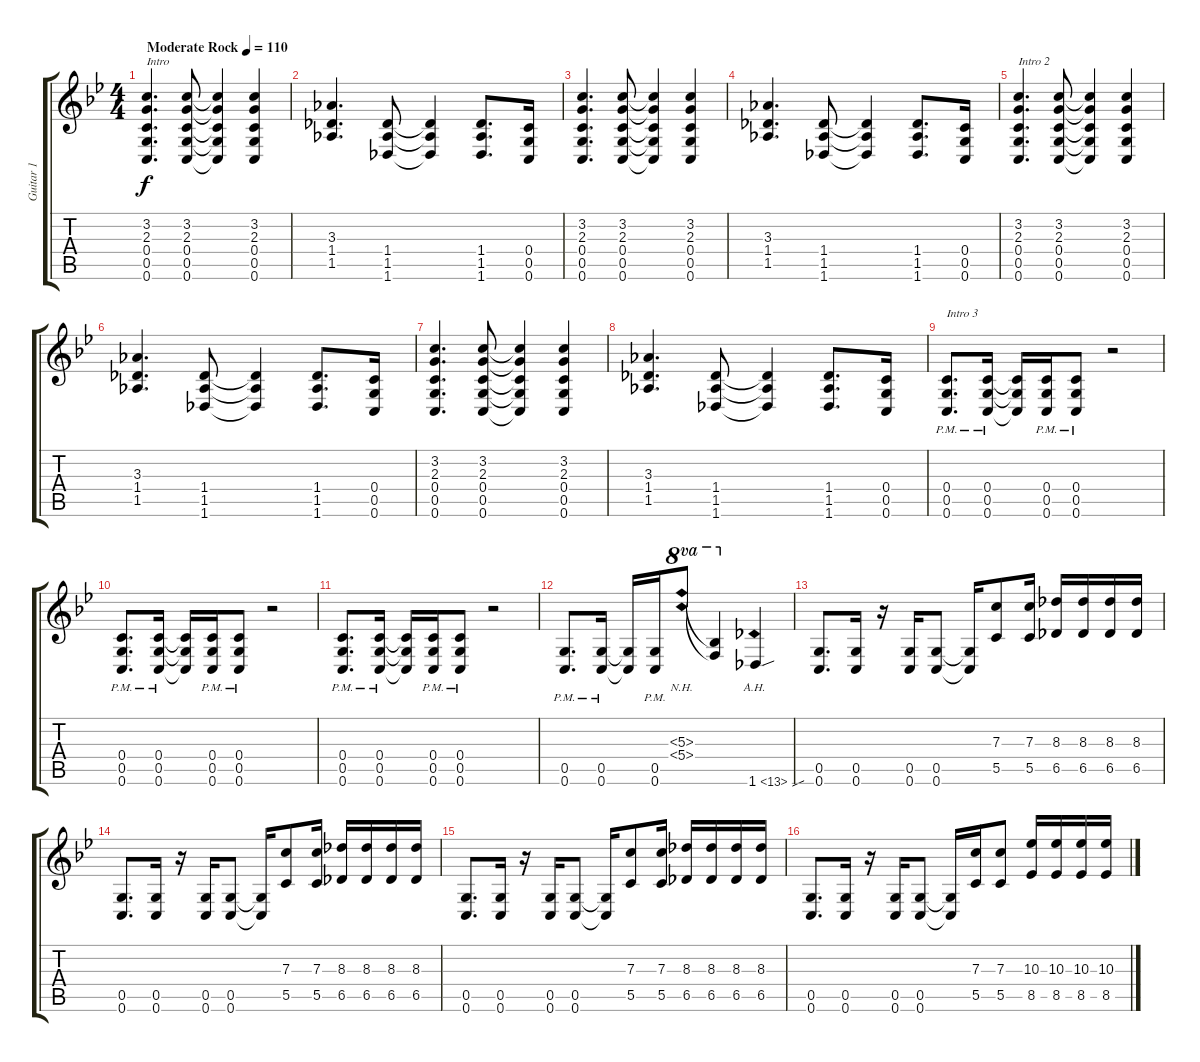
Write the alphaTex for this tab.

\track ("Guitar 1" "Guitar 1") {instrument distortionguitar}
\staff {score tabs}
\tuning (D4 A3 F3 C3 G2 C2) {hide}
\ts (4 4)
\tempo (110 "Moderate Rock")
\clef g2
\ks bb
(3.2 2.3 0.4 0.5 0.6).4{d txt "Intro" dy f instrument distortionguitar} (3.2 2.3 0.4 0.5 0.6).8 (3.2{t} 2.3{t} 0.4{t} 0.5{t} 0.6{t}).4 (3.2 2.3 0.4 0.5 0.6).4 |
(3.3 1.4 1.5).4{d} (1.4 1.5 1.6).8 (1.4{t} 1.5{t} 1.6{t}).4 (1.4 1.5 1.6).8{d} (0.4 0.5 0.6).16 |
(3.2 2.3 0.4 0.5 0.6).4{d} (3.2 2.3 0.4 0.5 0.6).8 (3.2{t} 2.3{t} 0.4{t} 0.5{t} 0.6{t}).4 (3.2 2.3 0.4 0.5 0.6).4 |
(3.3 1.4 1.5).4{d} (1.4 1.5 1.6).8 (1.4{t} 1.5{t} 1.6{t}).4 (1.4 1.5 1.6).8{d} (0.4 0.5 0.6).16 |
(3.2 2.3 0.4 0.5 0.6).4{d txt "Intro 2"} (3.2 2.3 0.4 0.5 0.6).8 (3.2{t} 2.3{t} 0.4{t} 0.5{t} 0.6{t}).4 (3.2 2.3 0.4 0.5 0.6).4 |
(3.3 1.4 1.5).4{d} (1.4 1.5 1.6).8 (1.4{t} 1.5{t} 1.6{t}).4 (1.4 1.5 1.6).8{d} (0.4 0.5 0.6).16 |
(3.2 2.3 0.4 0.5 0.6).4{d} (3.2 2.3 0.4 0.5 0.6).8 (3.2{t} 2.3{t} 0.4{t} 0.5{t} 0.6{t}).4 (3.2 2.3 0.4 0.5 0.6).4 |
(3.3 1.4 1.5).4{d} (1.4 1.5 1.6).8 (1.4{t} 1.5{t} 1.6{t}).4 (1.4 1.5 1.6).8{d} (0.4 0.5 0.6).16 |
(0.4{pm} 0.5{pm} 0.6{pm}).8{d txt "Intro 3"} (0.4{pm} 0.5{pm} 0.6{pm}).16 (0.4{t} 0.5{t} 0.6{t}).16 (0.4{pm} 0.5{pm} 0.6{pm}).16 (0.4{pm} 0.5{pm} 0.6{pm}).8 r.2 |
(0.4{pm} 0.5{pm} 0.6{pm}).8{d} (0.4{pm} 0.5{pm} 0.6{pm}).16 (0.4{t} 0.5{t} 0.6{t}).16 (0.4{pm} 0.5{pm} 0.6{pm}).16 (0.4{pm} 0.5{pm} 0.6{pm}).8 r.2 |
(0.4{pm} 0.5{pm} 0.6{pm}).8{d} (0.4{pm} 0.5{pm} 0.6{pm}).16 (0.4{t} 0.5{t} 0.6{t}).16 (0.4{pm} 0.5{pm} 0.6{pm}).16 (0.4{pm} 0.5{pm} 0.6{pm}).8 r.2 |
(0.5{pm} 0.6{pm}).8{d} (0.5{pm} 0.6{pm}).16 (0.5{t} 0.6{t}).16 (0.5{pm} 0.6{pm}).16 (5.3{nh} 5.4{nh}).8{ot 8va} (5.3{t} 5.4{t}).4{ot 8va} 1.6{ah 12 sou}.4 |
(0.5 0.6).8{d} (0.5 0.6).16 r.16 (0.5 0.6).16 (0.5 0.6).8 (0.5{t} 0.6{t}).16 (7.3 5.5).8 (7.3 5.5).16 (8.3 6.5).16 (8.3 6.5).16 (8.3 6.5).16 (8.3 6.5).16 |
(0.5 0.6).8{d} (0.5 0.6).16 r.16 (0.5 0.6).16 (0.5 0.6).8 (0.5{t} 0.6{t}).16 (7.3 5.5).8 (7.3 5.5).16 (8.3 6.5).16 (8.3 6.5).16 (8.3 6.5).16 (8.3 6.5).16 |
(0.5 0.6).8{d} (0.5 0.6).16 r.16 (0.5 0.6).16 (0.5 0.6).8 (0.5{t} 0.6{t}).16 (7.3 5.5).8 (7.3 5.5).16 (8.3 6.5).16 (8.3 6.5).16 (8.3 6.5).16 (8.3 6.5).16 |
(0.5 0.6).8{d} (0.5 0.6).16 r.16 (0.5 0.6).16 (0.5 0.6).8 (0.5{t} 0.6{t}).16 (7.3 5.5).16 (7.3 5.5).8 (10.3 8.5).16 (10.3 8.5).16 (10.3 8.5).16 (10.3 8.5).16
